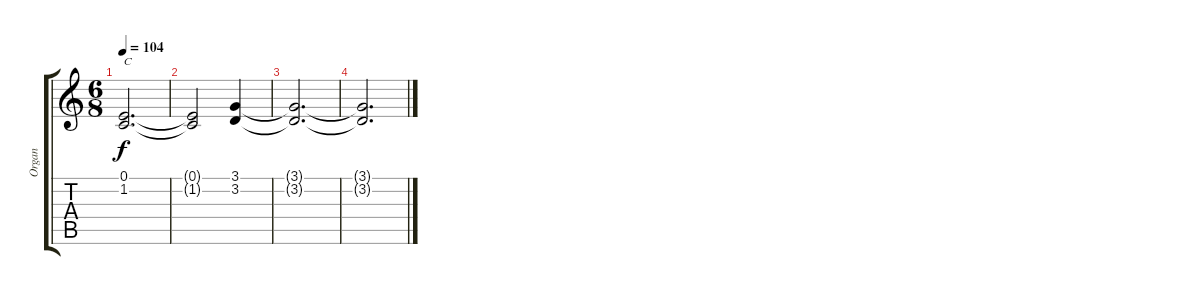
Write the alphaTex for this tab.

\track ("Organ" "Organ") {instrument percussiveorgan}
\staff {score tabs}
\tuning (E4 B3 G3 D3 A2 E2) {hide}
\ts (6 8)
\tempo 104
\clef g2
\ks c
(0.1 1.2).2{d txt "C" dy f} |
(0.1{t} 1.2{t}).2 (3.1 3.2).4 |
(3.1{t} 3.2{t}).2{d} |
(3.1{t} 3.2{t}).2{d}
